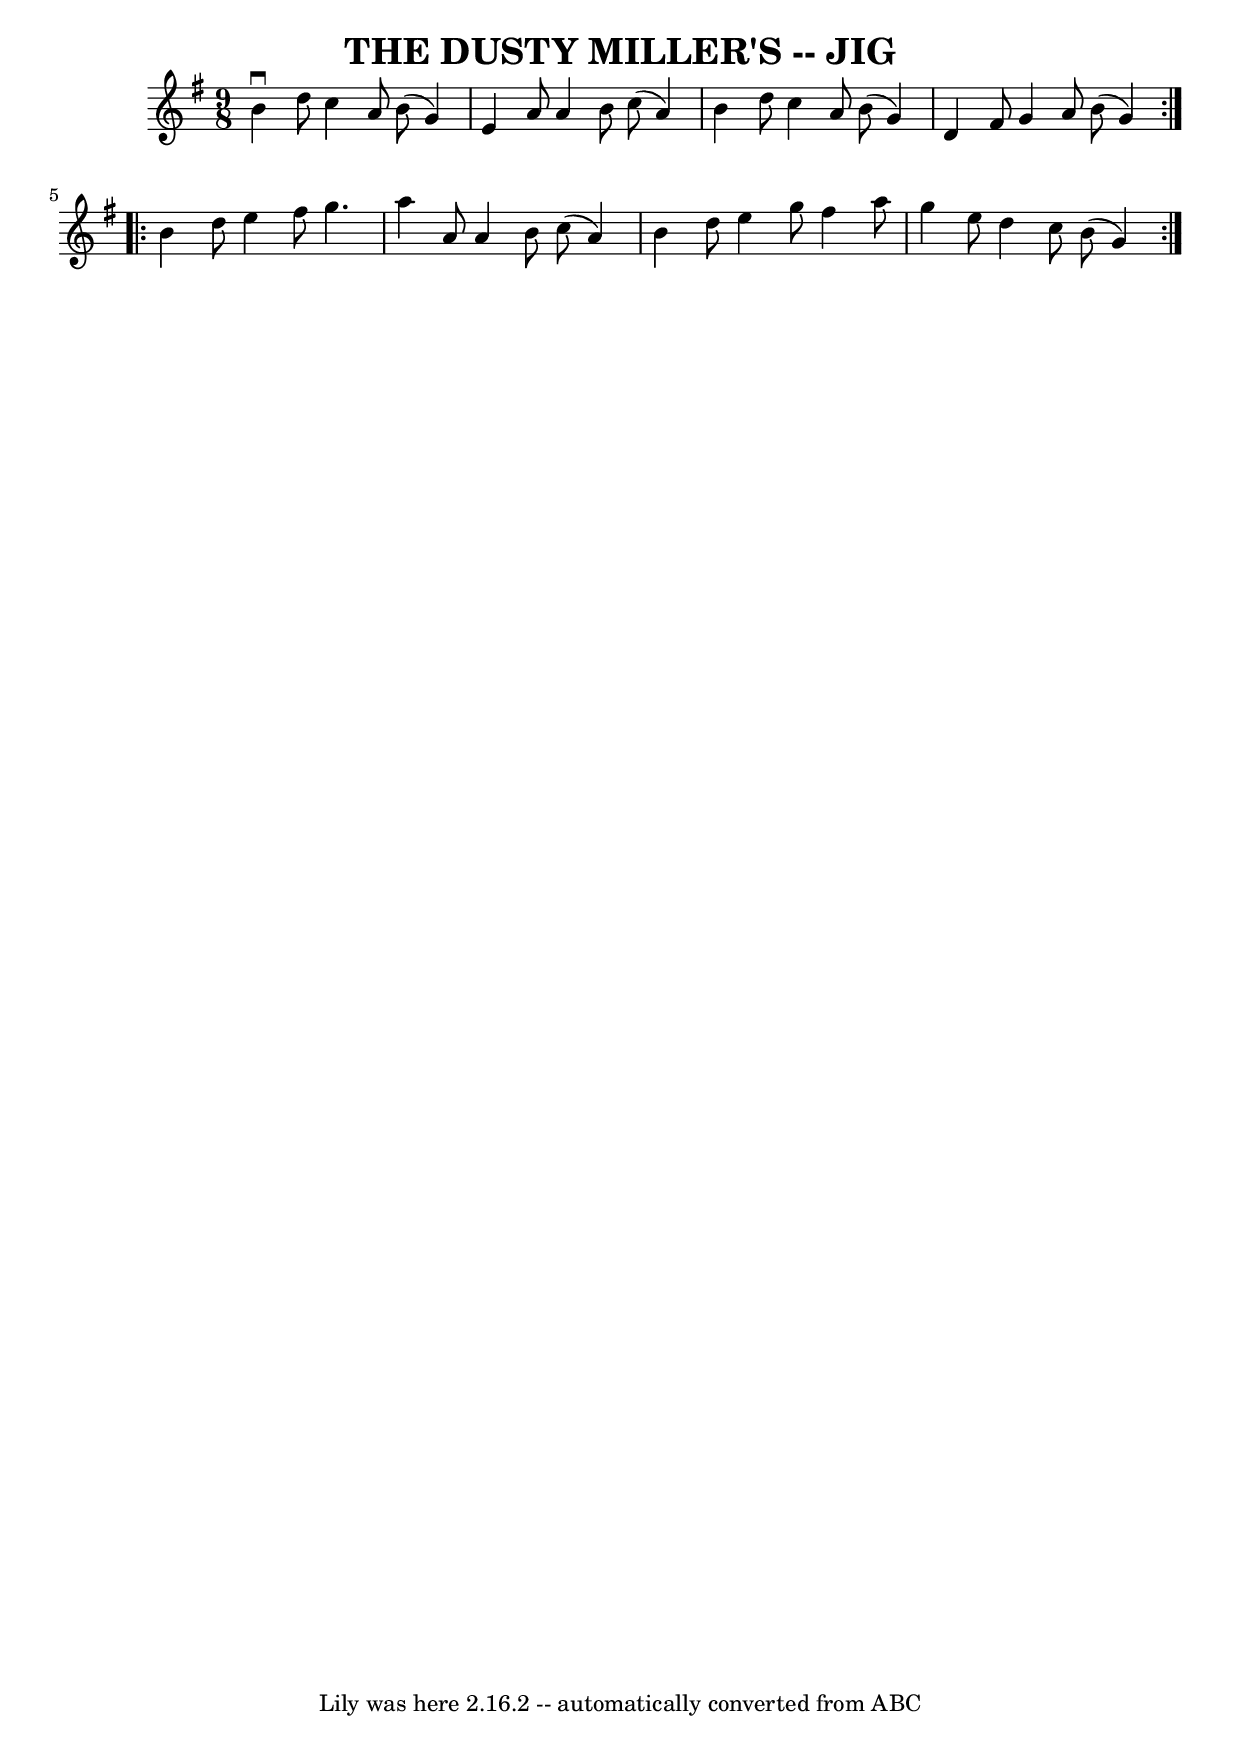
\version "2.16.2"
\include "Mammoth.ily"
\header {
	%% book = "Ryan's Mammoth Collection of Fiddle Tunes"
	crossRefNumber = "1"
	footnotes = ""
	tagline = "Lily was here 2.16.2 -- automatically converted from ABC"
	title = "THE DUSTY MILLER'S -- JIG"
}
voicedefault =  {


\repeat volta 2 {
\time 9/8 
\key g \major b'4^\downbow d''8 c''4 a'8 b'8 (g'4  
-)   |
 e'4 a'8 a'4 b'8 c''8 (a'4)   |
 b'4   
 d''8 c''4 a'8 b'8 (g'4)   |
 d'4 fis'8 g'4 a'8 
 b'8 (g'4)   }     \repeat volta 2 { b'4 d''8 e''4 fis''8    
g''4.    |
 a''4 a'8 a'4 b'8 c''8 (a'4)   |
   
b'4 d''8 e''4 g''8 fis''4 a''8    |
 g''4 e''8    
d''4 c''8 b'8 (g'4)   }   
}

\score{
    <<

	\context Staff="default"
	{
	    \voicedefault 
	}

    >>
	\layout {
	}
	\midi {}
}
